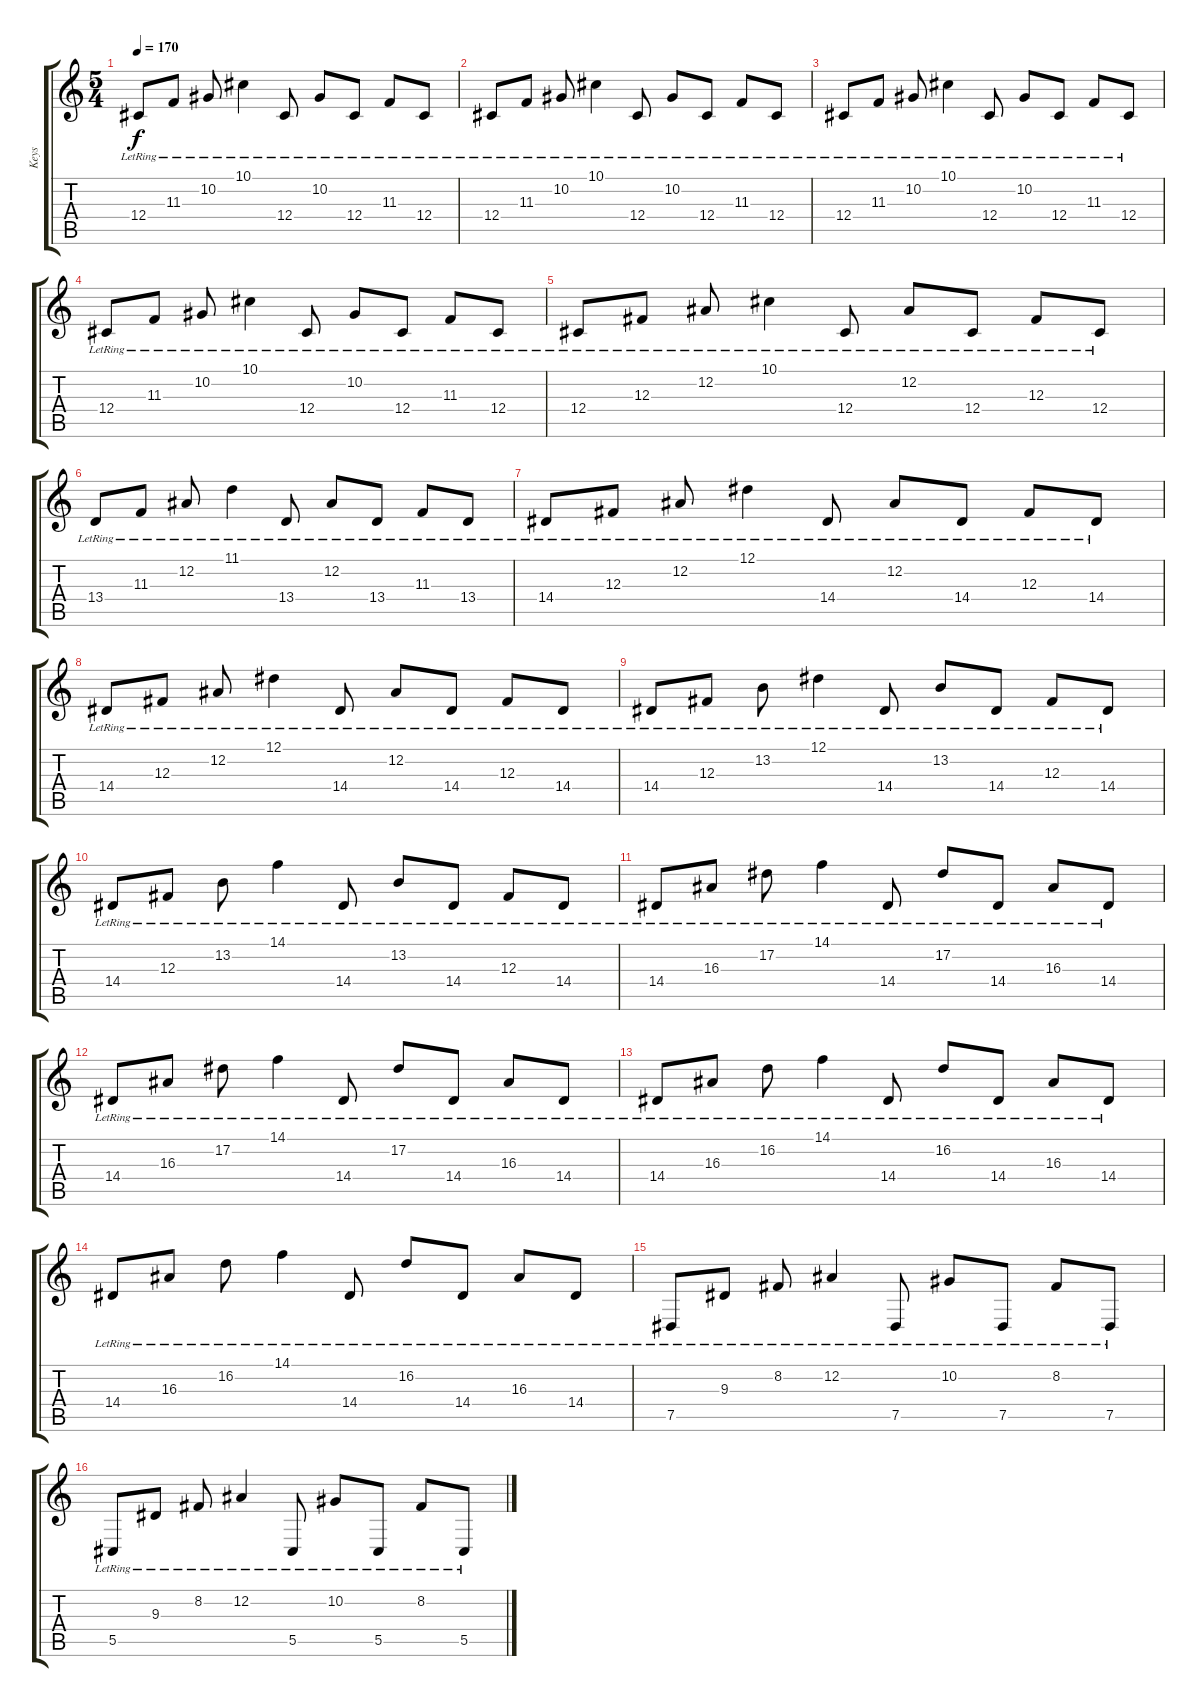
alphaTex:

\track ("Keys" "Keys") {instrument electricpiano2}
\staff {score tabs}
\tuning (Eb4 Bb3 Gb3 Db3 Ab2 Eb2) {hide}
\ts (5 4)
\tempo 170
\clef g2
\ks c
12.4{lr}.8{dy f} 11.3{lr}.8 10.2{lr}.8 10.1{lr}.4 12.4{lr}.8 10.2{lr}.8 12.4{lr}.8 11.3{lr}.8 12.4{lr}.8 |
12.4{lr}.8 11.3{lr}.8 10.2{lr}.8 10.1{lr}.4 12.4{lr}.8 10.2{lr}.8 12.4{lr}.8 11.3{lr}.8 12.4{lr}.8 |
12.4{lr}.8 11.3{lr}.8 10.2{lr}.8 10.1{lr}.4 12.4{lr}.8 10.2{lr}.8 12.4{lr}.8 11.3{lr}.8 12.4{lr}.8 |
12.4{lr}.8 11.3{lr}.8 10.2{lr}.8 10.1{lr}.4 12.4{lr}.8 10.2{lr}.8 12.4{lr}.8 11.3{lr}.8 12.4{lr}.8 |
12.4{lr}.8 12.3{lr}.8 12.2{lr}.8 10.1{lr}.4 12.4{lr}.8 12.2{lr}.8 12.4{lr}.8 12.3{lr}.8 12.4{lr}.8 |
13.4{lr}.8 11.3{lr}.8 12.2{lr}.8 11.1{lr}.4 13.4{lr}.8 12.2{lr}.8 13.4{lr}.8 11.3{lr}.8 13.4{lr}.8 |
14.4{lr}.8 12.3{lr}.8 12.2{lr}.8 12.1{lr}.4 14.4{lr}.8 12.2{lr}.8 14.4{lr}.8 12.3{lr}.8 14.4{lr}.8 |
14.4{lr}.8 12.3{lr}.8 12.2{lr}.8 12.1{lr}.4 14.4{lr}.8 12.2{lr}.8 14.4{lr}.8 12.3{lr}.8 14.4{lr}.8 |
14.4{lr}.8 12.3{lr}.8 13.2{lr}.8 12.1{lr}.4 14.4{lr}.8 13.2{lr}.8 14.4{lr}.8 12.3{lr}.8 14.4{lr}.8 |
14.4{lr}.8 12.3{lr}.8 13.2{lr}.8 14.1{lr}.4 14.4{lr}.8 13.2{lr}.8 14.4{lr}.8 12.3{lr}.8 14.4{lr}.8 |
14.4{lr}.8 16.3{lr}.8 17.2{lr}.8 14.1{lr}.4 14.4{lr}.8 17.2{lr}.8 14.4{lr}.8 16.3{lr}.8 14.4{lr}.8 |
14.4{lr}.8 16.3{lr}.8 17.2{lr}.8 14.1{lr}.4 14.4{lr}.8 17.2{lr}.8 14.4{lr}.8 16.3{lr}.8 14.4{lr}.8 |
14.4{lr}.8 16.3{lr}.8 16.2{lr}.8 14.1{lr}.4 14.4{lr}.8 16.2{lr}.8 14.4{lr}.8 16.3{lr}.8 14.4{lr}.8 |
14.4{lr}.8 16.3{lr}.8 16.2{lr}.8 14.1{lr}.4 14.4{lr}.8 16.2{lr}.8 14.4{lr}.8 16.3{lr}.8 14.4{lr}.8 |
7.5{lr}.8 9.3{lr}.8 8.2{lr}.8 12.2{lr}.4 7.5{lr}.8 10.2{lr}.8 7.5{lr}.8 8.2{lr}.8 7.5{lr}.8 |
5.5{lr}.8 9.3{lr}.8 8.2{lr}.8 12.2{lr}.4 5.5{lr}.8 10.2{lr}.8 5.5{lr}.8 8.2{lr}.8 5.5{lr}.8
